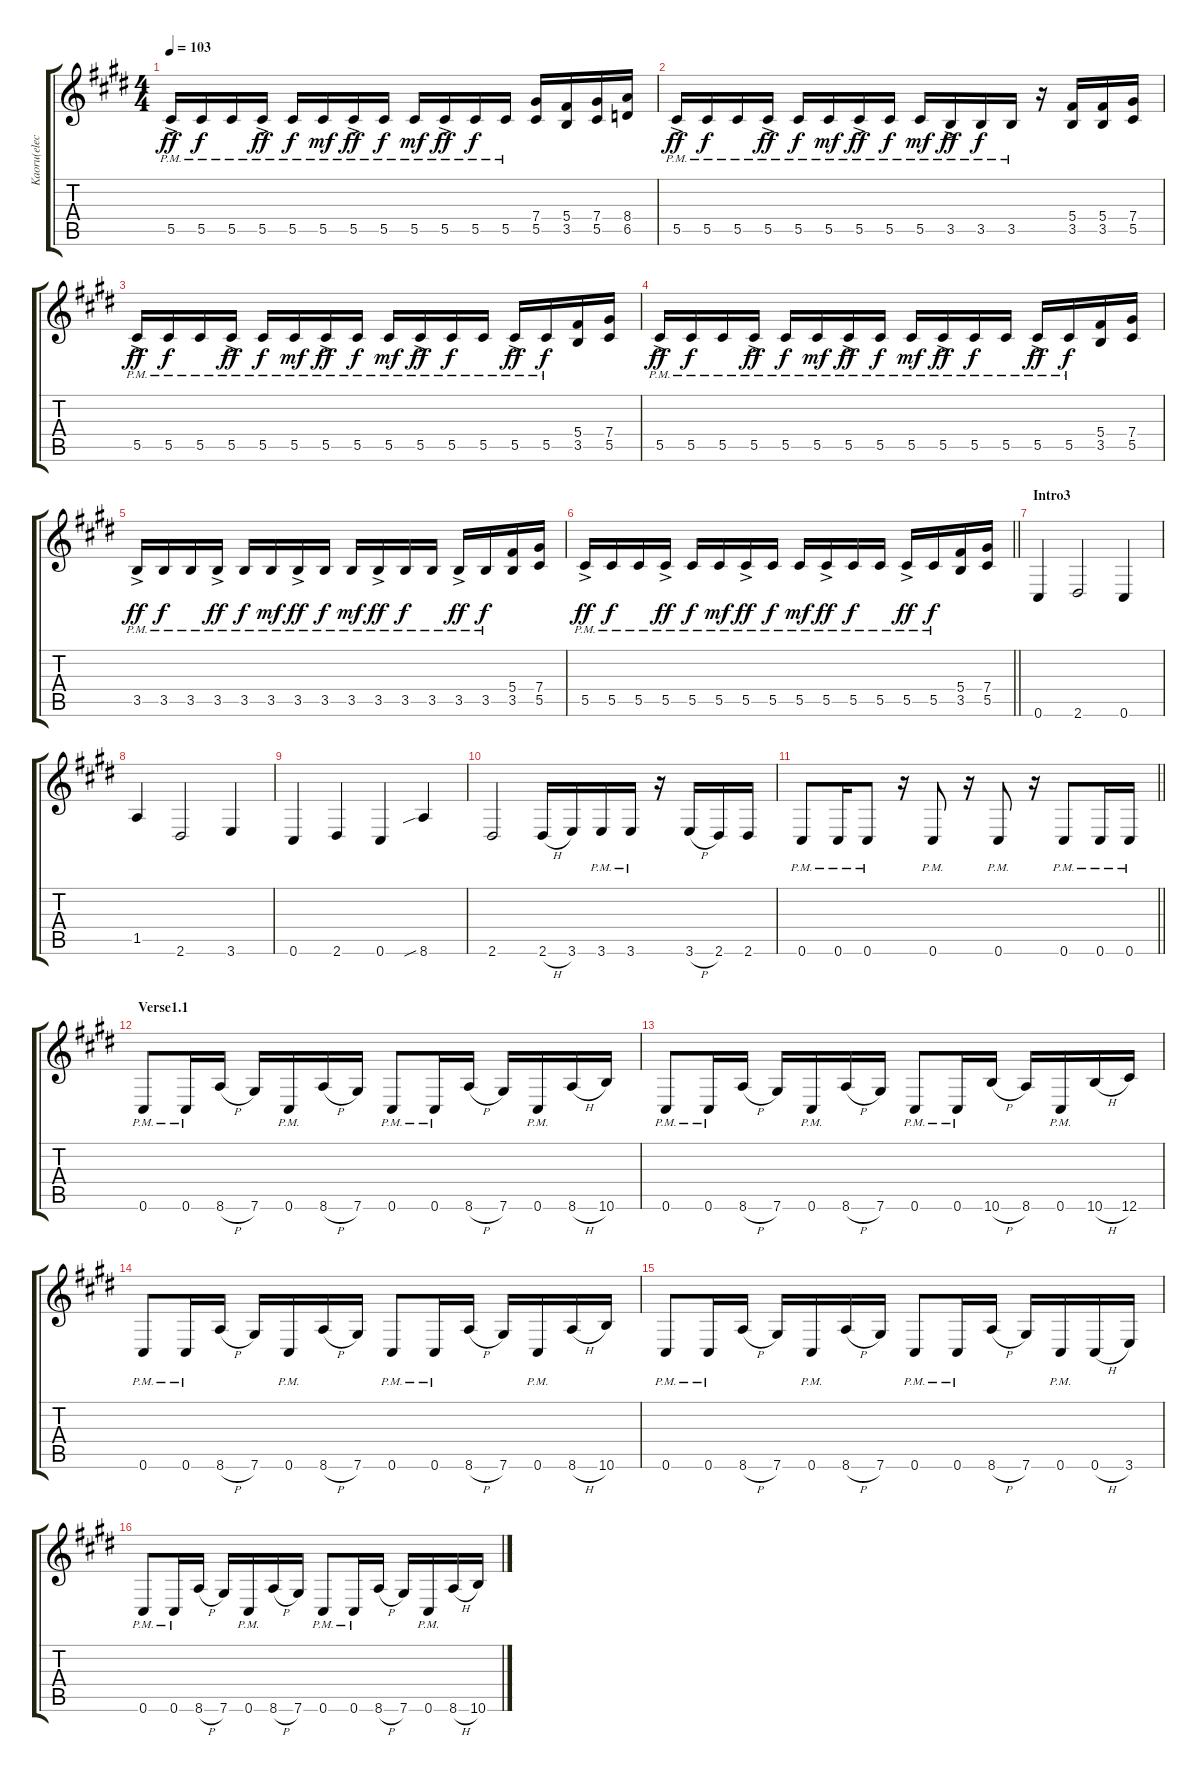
\track ("Kaoru(elec)" "Kaoru(elec") {instrument distortionguitar}
\staff {score tabs}
\tuning (Eb4 Bb3 Gb3 Db3 Ab2 Db2) {hide}
\ts (4 4)
\tempo 103
\clef g2
\ks c#minor
5.5{ac pm}.16{dy ff} 5.5{pm}.16{dy f} 5.5{pm}.16 5.5{ac pm}.16{dy ff} 5.5{pm}.16{dy f} 5.5{pm}.16{dy mf} 5.5{ac pm}.16{dy ff} 5.5{pm}.16{dy f} 5.5{pm}.16{dy mf} 5.5{ac pm}.16{dy ff} 5.5{pm}.16{dy f} 5.5{pm}.16 (7.4 5.5).16 (5.4 3.5).16 (7.4 5.5).16 (8.4 6.5).16 |
5.5{ac pm}.16{dy ff} 5.5{pm}.16{dy f} 5.5{pm}.16 5.5{ac pm}.16{dy ff} 5.5{pm}.16{dy f} 5.5{pm}.16{dy mf} 5.5{ac pm}.16{dy ff} 5.5{pm}.16{dy f} 5.5{pm}.16{dy mf} 3.5{ac pm}.16{dy ff} 3.5{pm}.16{dy f} 3.5{pm}.16 r.16 (5.4 3.5).16 (5.4 3.5).16 (7.4 5.5).16 |
5.5{ac pm}.16{dy ff} 5.5{pm}.16{dy f} 5.5{pm}.16 5.5{ac pm}.16{dy ff} 5.5{pm}.16{dy f} 5.5{pm}.16{dy mf} 5.5{ac pm}.16{dy ff} 5.5{pm}.16{dy f} 5.5{pm}.16{dy mf} 5.5{ac pm}.16{dy ff} 5.5{pm}.16{dy f} 5.5{pm}.16 5.5{ac pm}.16{dy ff} 5.5{pm}.16{dy f} (5.4 3.5).16 (7.4 5.5).16 |
5.5{ac pm}.16{dy ff} 5.5{pm}.16{dy f} 5.5{pm}.16 5.5{ac pm}.16{dy ff} 5.5{pm}.16{dy f} 5.5{pm}.16{dy mf} 5.5{ac pm}.16{dy ff} 5.5{pm}.16{dy f} 5.5{pm}.16{dy mf} 5.5{ac pm}.16{dy ff} 5.5{pm}.16{dy f} 5.5{pm}.16 5.5{ac pm}.16{dy ff} 5.5{pm}.16{dy f} (5.4 3.5).16 (7.4 5.5).16 |
3.5{ac pm}.16{dy ff} 3.5{pm}.16{dy f} 3.5{pm}.16 3.5{ac pm}.16{dy ff} 3.5{pm}.16{dy f} 3.5{pm}.16{dy mf} 3.5{ac pm}.16{dy ff} 3.5{pm}.16{dy f} 3.5{pm}.16{dy mf} 3.5{ac pm}.16{dy ff} 3.5{pm}.16{dy f} 3.5{pm}.16 3.5{ac pm}.16{dy ff} 3.5{pm}.16{dy f} (5.4 3.5).16 (7.4 5.5).16 |
\barLineRight lightlight
5.5{ac pm}.16{dy ff} 5.5{pm}.16{dy f} 5.5{pm}.16 5.5{ac pm}.16{dy ff} 5.5{pm}.16{dy f} 5.5{pm}.16{dy mf} 5.5{ac pm}.16{dy ff} 5.5{pm}.16{dy f} 5.5{pm}.16{dy mf} 5.5{ac pm}.16{dy ff} 5.5{pm}.16{dy f} 5.5{pm}.16 5.5{ac pm}.16{dy ff} 5.5{pm}.16{dy f} (5.4 3.5).16 (7.4 5.5).16 |
\section ("" "Intro3")
0.6.4 2.6.2 0.6.4 |
1.5.4 2.6.2 3.6.4 |
0.6.4 2.6.4 0.6.4 8.6{sib}.4 |
2.6.2 2.6{h}.16 3.6.16 3.6{pm}.16 3.6{pm}.16 r.16 3.6{h}.16 2.6.16 2.6.16 |
\barLineRight lightlight
0.6{pm}.8 0.6{pm}.16 0.6{pm}.8 r.16 0.6{pm}.8 r.16 0.6{pm}.8 r.16 0.6{pm}.8 0.6{pm}.16 0.6{pm}.16 |
\section ("" "Verse1.1")
0.6{pm}.8 0.6{pm}.16 8.6{h}.16 7.6.16 0.6{pm}.16 8.6{h}.16 7.6.16 0.6{pm}.8 0.6{pm}.16 8.6{h}.16 7.6.16 0.6{pm}.16 8.6{h}.16 10.6.16 |
0.6{pm}.8 0.6{pm}.16 8.6{h}.16 7.6.16 0.6{pm}.16 8.6{h}.16 7.6.16 0.6{pm}.8 0.6{pm}.16 10.6{h}.16 8.6.16 0.6{pm}.16 10.6{h}.16 12.6.16 |
0.6{pm}.8 0.6{pm}.16 8.6{h}.16 7.6.16 0.6{pm}.16 8.6{h}.16 7.6.16 0.6{pm}.8 0.6{pm}.16 8.6{h}.16 7.6.16 0.6{pm}.16 8.6{h}.16 10.6.16 |
0.6{pm}.8 0.6{pm}.16 8.6{h}.16 7.6.16 0.6{pm}.16 8.6{h}.16 7.6.16 0.6{pm}.8 0.6{pm}.16 8.6{h}.16 7.6.16 0.6{pm}.16 0.6{h}.16 3.6.16 |
0.6{pm}.8 0.6{pm}.16 8.6{h}.16 7.6.16 0.6{pm}.16 8.6{h}.16 7.6.16 0.6{pm}.8 0.6{pm}.16 8.6{h}.16 7.6.16 0.6{pm}.16 8.6{h}.16 10.6.16
